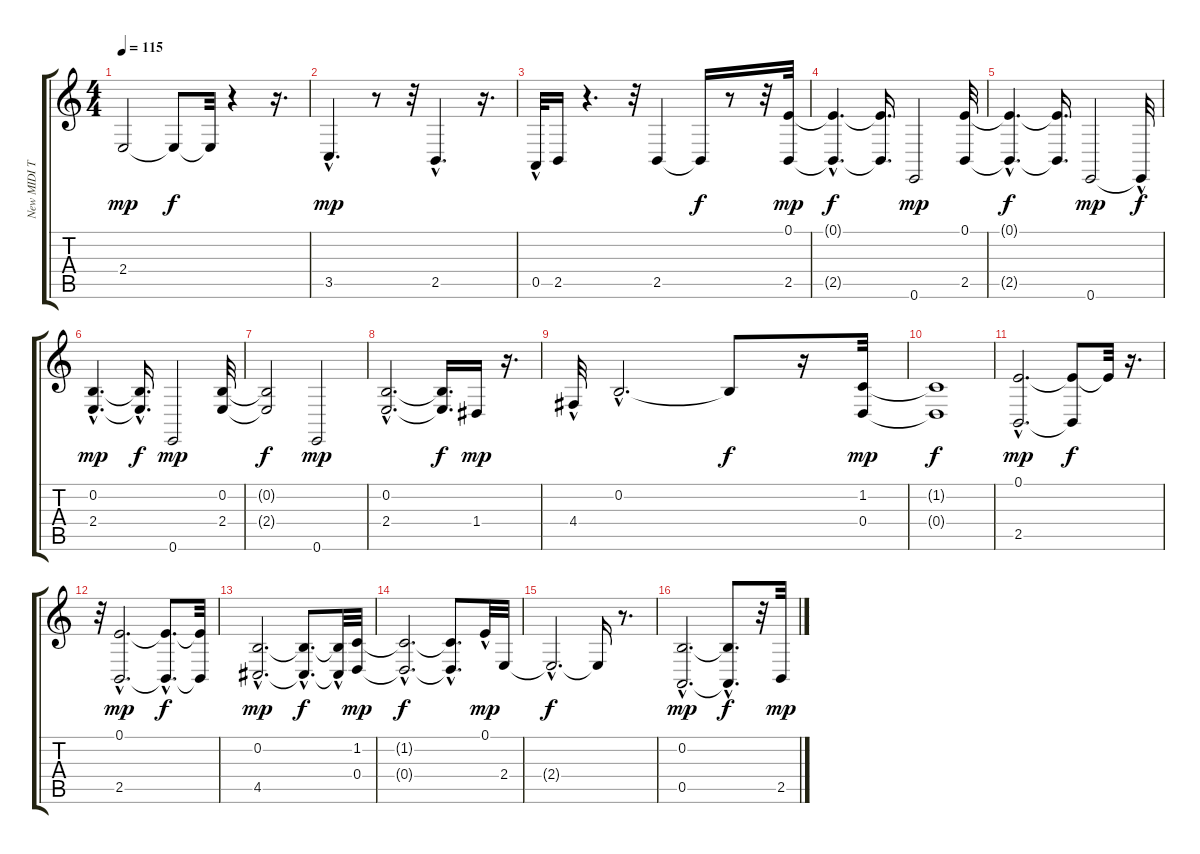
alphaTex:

\track ("New MIDI Track" "New MIDI T") {instrument tubularbells}
\staff {score tabs}
\tuning (E4 B3 G3 D3 A2 E2) {hide}
\ts (4 4)
\tempo 115
\clef g2
\ks c
2.4.2{dy mp} 2.4{t}.8{dy f} 2.4{t}.32 r.4 r.16{d} |
3.5{hac}.4{d dy mp} r.8 r.32 2.5{hac}.4{d} r.16{d} |
0.5{hac}.32 2.5.16 r.4{d} r.32 2.5.4 2.5{t}.16{dy f} r.8 r.32 (0.1 2.5).32{dy mp} |
(0.1{hac t} 2.5{hac t}).4{d dy f} (0.1{t} 2.5{t}).16{d} 0.6.2{dy mp} (0.1 2.5).32 |
(0.1{hac t} 2.5{hac t}).4{d dy f} (0.1{t} 2.5{t}).16{d} 0.6.2{dy mp} 0.6{hac t}.32{dy f} |
(0.2{hac} 2.4{hac}).4{d dy mp} (0.2{hac t} 2.4{t}).16{d dy f} 0.6.2{dy mp} (0.2 2.4).32 |
(0.2{t} 2.4{t}).2{dy f} 0.6.2{dy mp} |
(0.2{hac} 2.4{hac}).2{d} (0.2{t} 2.4{t}).16{d dy f} 1.4.16{dy mp} r.16{d} |
4.4{hac}.32 0.2{hac}.2{d} 0.2{t}.8{dy f} r.16 (1.2 0.4).32{dy mp} |
(1.2{t} 0.4{t}).1{dy f} |
(0.1{hac} 2.5{hac}).2{d dy mp} (0.1{t} 2.5{t}).8{dy f} 0.1{t}.32 r.16{d} |
r.32 (0.1{hac} 2.5{hac}).2{d dy mp} (0.1{hac t} 2.5{hac t}).8{d dy f} (0.1{t} 2.5{t}).32 |
(0.2{hac} 4.5{hac}).2{d dy mp} (0.2{hac t} 4.5{hac t}).8{d dy f} (0.2{hac t} 4.5{t}).32 (1.2 0.4).32{dy mp} |
(1.2{hac t} 0.4{hac t}).2{d dy f} (1.2{hac t} 0.4{hac t}).8{d} 0.1{hac}.32{dy mp} 2.4.32 |
2.4{hac t}.2{d dy f} 2.4{t}.16 r.8{d} |
(0.2{hac} 0.5{hac}).2{d dy mp} (0.2{hac t} 0.5{hac t}).8{d dy f} r.32 2.5.32{dy mp}
